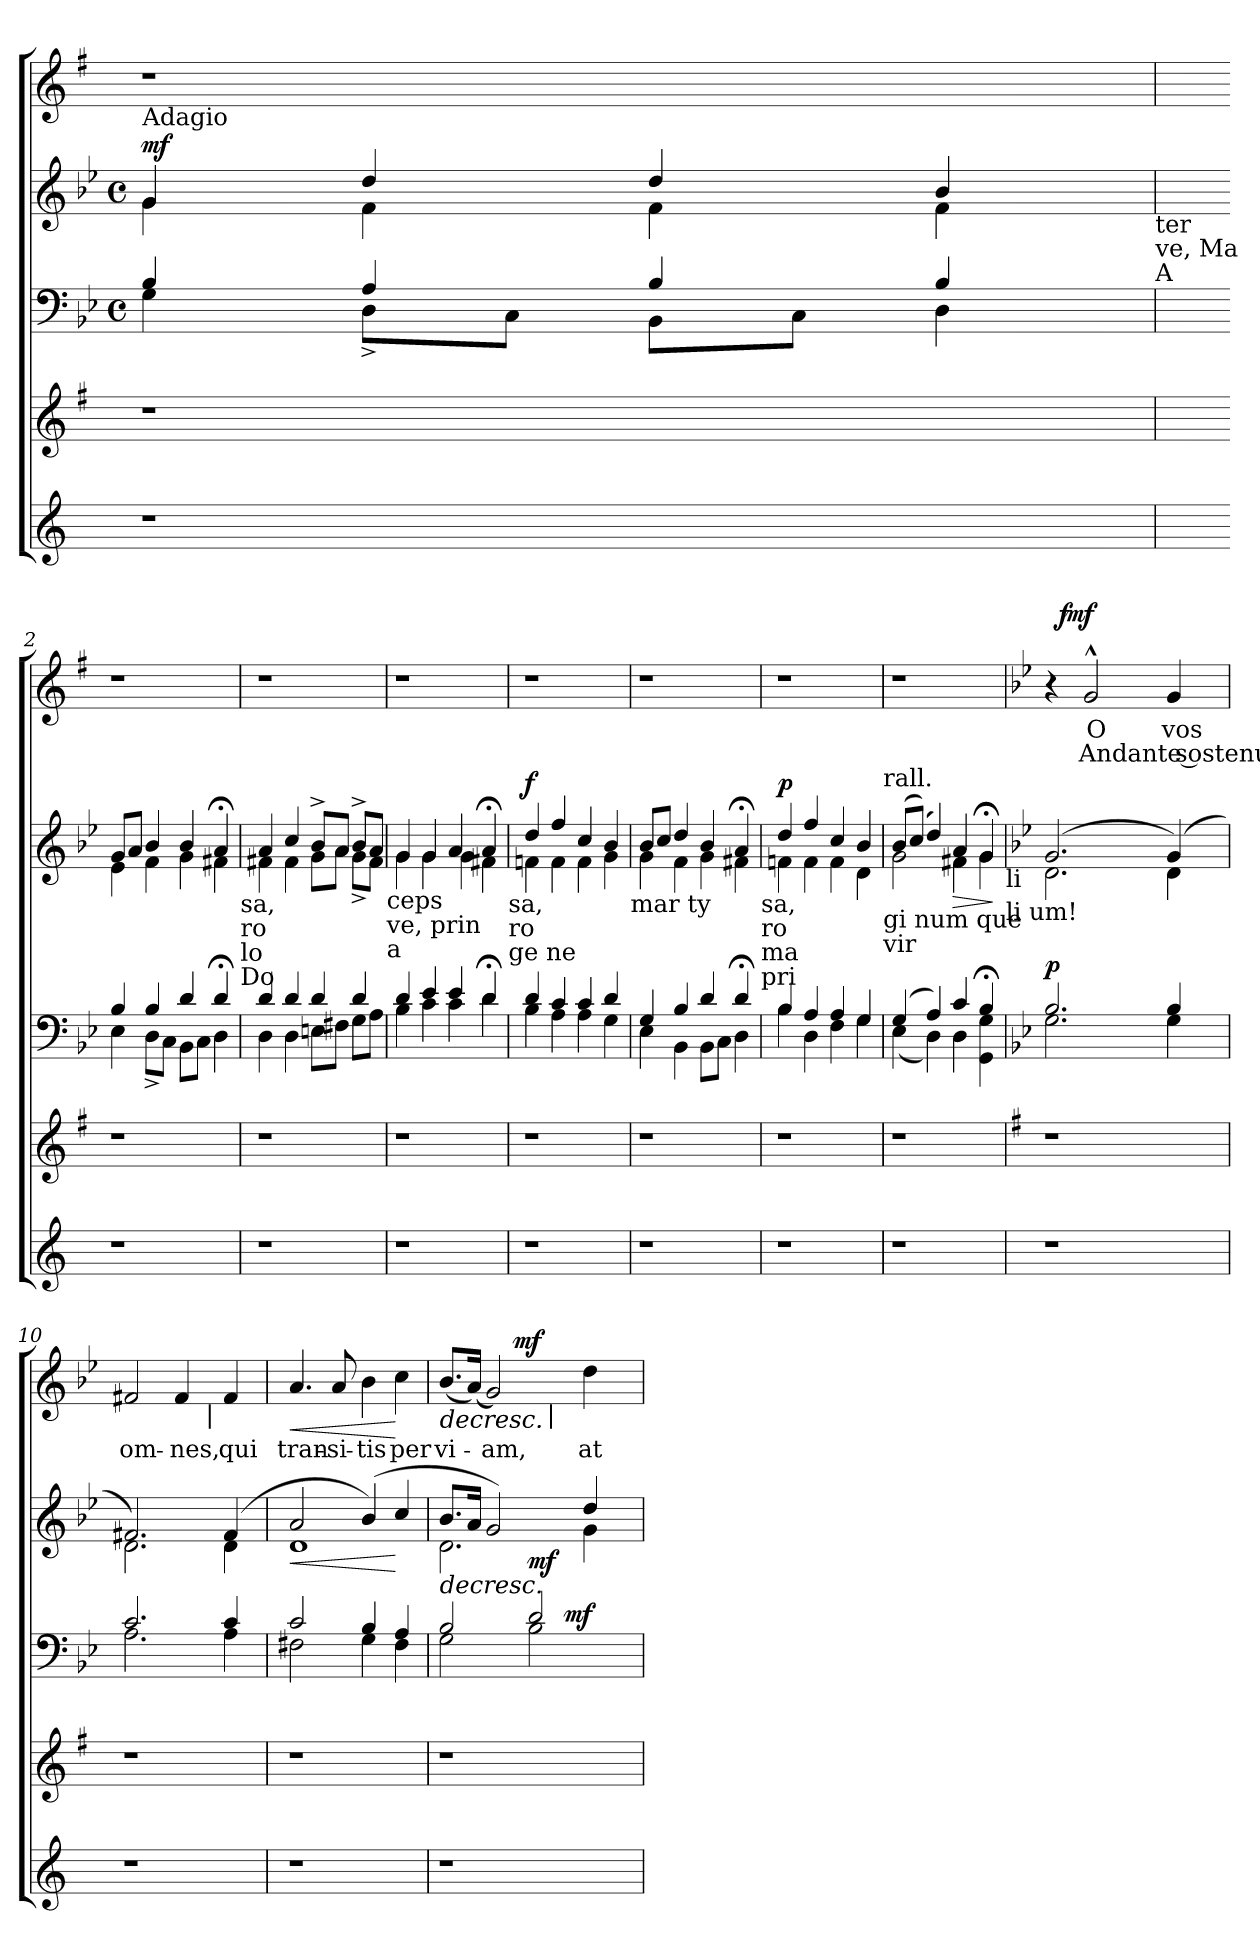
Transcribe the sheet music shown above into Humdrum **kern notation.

**kern	**kern	**kern	**dynam	**kern	**dynam	**kern	**text	**text	**dynam
*part5	*part4	*part3	*part3	*part2	*part2	*part1	*part1	*part1	*part1
*staff5	*staff4	*staff3	*staff3	*staff2	*staff2	*staff1	*staff1	*staff1	*staff1
*clefG2	*clefG2	*clefF4	*	*clefG2	*	*clefG2	*	*	*
*	*ITrd-3c-5	*ITrd-3c-5	*	*ITrd-3c-5	*	*ITrd-3c-5	*	*	*
*k[]	*k[]	*k[b-e-a-]	*	*k[b-e-a-]	*	*k[]	*	*	*
*C:	*C:	*E-:	*	*E-:	*	*C:	*	*	*
*	*	*M4/4	*	*M4/4	*	*	*	*	*
*	*	*met(c)	*	*met(c)	*	*	*	*	*
=1	=1	=1	=1	=1	=1	=1	=1	=1	=1
*	*	*^	*	*^	*	*	*	*	*
!	!	!	!	!	!LO:TX:a:t=Adagio	!	!	!	!	!	!
!	!	!	!	!	!	!	!LO:DY:a	!	!	!	!
1r	1r	4e-/	4c\	.	4cc/	4cc\	mf	1r	.	.	.
.	.	4d/	8G^<\L	.	4gg/	4b-\	.	.	.	.	.
.	.	.	8F\J	.	.	.	.	.	.	.	.
.	.	4e-/	8E-\L	.	4gg/	4b-\	.	.	.	.	.
.	.	.	8F\J	.	.	.	.	.	.	.	.
.	.	4e-/	4G\	.	4ee-/	4b-\	.	.	.	.	.
!	!	!	!	!	!	!LO:TX:b:t=ter	!	!	!	!	!
!	!	!	!	!	!	!LO:TX:b:t=ve, Ma	!	!	!	!	!
!	!	!	!	!	!	!LO:TX:b:t=A	!	!	!	!	!
=2	=2	=2	=2	=2	=2	=2	=2	=2	=2	=2	=2
1r	1r	4e-/	4A-\	.	8cc/L	4a-\	.	1r	.	.	.
.	.	.	.	.	8dd/J	.	.	.	.	.	.
.	.	4e-/	8G^<\L	.	4ee-/	4b-\	.	.	.	.	.
.	.	.	8F\J	.	.	.	.	.	.	.	.
.	.	4g/	8E-\L	.	4ee-/	4cc\	.	.	.	.	.
.	.	.	8F\J	.	.	.	.	.	.	.	.
.	.	4g;</	4G\	.	4dd;</	4bn\	.	.	.	.	.
!	!	!	!	!	!	!LO:TX:b:t=sa,	!	!	!	!	!
!	!	!	!	!	!	!LO:TX:b:t=ro	!	!	!	!	!
!	!	!	!	!	!	!LO:TX:b:t=lo	!	!	!	!	!
!	!	!	!	!	!	!LO:TX:b:t=Do	!	!	!	!	!
=3	=3	=3	=3	=3	=3	=3	=3	=3	=3	=3	=3
1r	1r	4g/	4G\	.	4dd/	4bn\	.	1r	.	.	.
.	.	4g/	4G\	.	4ff/	4b\	.	.	.	.	.
.	.	4g/	8An\L	.	8ee-^>/L	8cc\L	.	.	.	.	.
.	.	.	8Bn\J	.	8dd/J	8dd\J	.	.	.	.	.
.	.	4g/	8c\L	.	8ee-^>/L	8cc^<\L	.	.	.	.	.
.	.	.	8d\J	.	8dd/J	8b\J	.	.	.	.	.
!	!	!	!	!	!	!LO:TX:b:t=ceps	!	!	!	!	!
!	!	!	!	!	!	!LO:TX:b:t=ve, prin	!	!	!	!	!
!	!	!	!	!	!	!LO:TX:b:t=a	!	!	!	!	!
=4	=4	=4	=4	=4	=4	=4	=4	=4	=4	=4	=4
1r	1r	4g/	4e-\	.	4cc/	4cc\	.	1r	.	.	.
.	.	4a-/	4f\	.	4cc/	4cc\	.	.	.	.	.
.	.	4a-/	4f\	.	4dd/	4cc\	.	.	.	.	.
.	.	4g;</	4g\	.	4dd;</	4bn\	.	.	.	.	.
!	!	!	!	!	!	!LO:TX:b:t=sa,	!	!	!	!	!
!	!	!	!	!	!	!LO:TX:b:t=ro	!	!	!	!	!
!	!	!	!	!	!	!LO:TX:b:t=ge ne	!	!	!	!	!
!!LO:LB:g=z
=5	=5	=5	=5	=5	=5	=5	=5	=5	=5	=5	=5
!	!	!	!	!	!	!	!LO:DY:a	!	!	!	!
1r	1r	4g/	4e-\	.	4gg/	4b-X\	f	1r	.	.	.
.	.	4f/	4d\	.	4bb-/	4b-\	.	.	.	.	.
.	.	4f/	4d\	.	4ff/	4b-\	.	.	.	.	.
.	.	4g/	4c\	.	4ee-/	4cc\	.	.	.	.	.
!	!	!	!	!	!	!LO:TX:b:t=mar ty	!	!	!	!	!
=6	=6	=6	=6	=6	=6	=6	=6	=6	=6	=6	=6
1r	1r	4c/	4A-\	.	8ee-/L	4cc\	.	1r	.	.	.
.	.	.	.	.	8ff/J	.	.	.	.	.	.
.	.	4e-/	4E-\	.	4gg/	4b-\	.	.	.	.	.
.	.	4g/	8E-\L	.	4ee-/	4cc\	.	.	.	.	.
.	.	.	8F\J	.	.	.	.	.	.	.	.
.	.	4g;</	4G\	.	4dd;</	4bn\	.	.	.	.	.
!	!	!	!	!	!	!LO:TX:b:t=sa,	!	!	!	!	!
!	!	!	!	!	!	!LO:TX:b:t=ro	!	!	!	!	!
!	!	!	!	!	!	!LO:TX:b:t=ma	!	!	!	!	!
!	!	!	!	!	!	!LO:TX:b:t=pri	!	!	!	!	!
=7	=7	=7	=7	=7	=7	=7	=7	=7	=7	=7	=7
!	!	!	!	!	!	!	!LO:DY:a	!	!	!	!
1r	1r	4e-/	4e-\	.	4gg/	4b-X\	p	1r	.	.	.
.	.	4d/	4G\	.	4bb-/	4b-\	.	.	.	.	.
.	.	4d/	4B-\	.	4ff/	4b-\	.	.	.	.	.
.	.	4c/	4c\	.	4ee-/	4g\	.	.	.	.	.
!	!	!	!	!	!	!LO:TX:b:t=gi num que	!	!	!	!	!
!	!	!	!	!	!	!LO:TX:b:t=vir	!	!	!	!	!
!	!	!	!	!	!	!LO:TX:a:t=rall.	!	!	!	!	!
=8	=8	=8	=8	=8	=8	=8	=8	=8	=8	=8	=8
1r	1r	(4c/	(<4A-\	.	(>8ee-/L	2cc\	.	1r	.	.	.
.	.	.	.	.	(8ff/J)	.	.	.	.	.	.
.	.	4d/)	4G\)	.	4gg/)	.	.	.	.	.	.
!	!	!	!	!	!	!	!LO:HP:b	!	!	!	!
.	.	4f/	4G\	.	4dd/	4bn\	>	.	.	.	.
.	.	4e-;</	4C\ 4c\	.	4cc;</	4cc\	.	.	.	.	.
*	*	*v	*v	*	*	*	*	*	*	*	*
*	*	*	*	*v	*v	*	*	*	*	*
.	.	.	.	.	]	.	.	.	.
!	!	!	!	!LO:TX:b:t=li um!	!	!	!	!	!
!	!	!	!	!LO:TX:b:t=li	!	!	!	!	!
!!LO:LB:g=z
=9	=9	=9	=9	=9	=9	=9	=9	=9	=9
*	*	*	*	*	*	*k[b-e-a-]	*	*	*
*	*	*	*	*	*	*E-:	*	*	*
*	*	*^	*	*^	*	*	*	*	*
!	!	!	!	!	!	!	!	!LO:TX:a:t=Andante sostenuto	!	!	!
!	!	!	!	!	!	!	!	!LO:TX:a:t=Solo	!	!	!
!	!	!	!	!LO:DY:a	!	!	!	!	!	!	!
*	*	*	*	*	*	*	*	*^	*	*	*
*	*	*	*	*	*	*	*	*	*^	*	*	*
1r	1r	2.e-/	2.c\	p	(2.cc/	2.g\	.	4r	16.ryy	8ryy	.	.	.
!	!	!	!	!	!	!	!	!	!	!	!	!	!LO:DY:b
.	.	.	.	.	.	.	.	.	2ryy	.	.	.	f
!	!	!	!	!	!	!	!	!	!	!	!	!	!LO:DY:a
.	.	.	.	.	.	.	.	.	.	2..ryy	.	.	mf
!	!	!	!	!	!	!	!	!	!	!	!LO:LY:b	!LO:LY:b	!
.	.	.	.	.	.	.	.	2cc^^</	.	.	O	Andante sostenuto	.
.	.	.	.	.	.	.	.	.	4ryy	.	.	.	.
!	!	!	!	!	!	!	!	!	!	!	!LO:LY:b	!	!
.	.	4e-/	4c\	.	(4cc/)	4g\	.	4cc/	.	.	vos	.	.
.	.	.	.	.	.	.	.	.	8ryy	.	.	.	.
.	.	.	.	.	.	.	.	.	32ryy	.	.	.	.
=10	=10	=10	=10	=10	=10	=10	=10	=10	=10	=10	=10	=10	=10
!	!	!	!	!	!	!	!	!	!	!	!LO:LY:b	!	!
*	*	*	*	*	*	*	*	*	*v	*v	*	*	*
1r	1r	2.f/	2.d\	.	2.bn/)	2.g\	.	2bn/	2ryy	om-	.	.
!	!	!	!	!	!	!	!	!	!	!LO:LY:b	!	!
.	.	.	.	.	.	.	.	4b/	8ryy	-nes,	.	.
.	.	.	.	.	.	.	.	.	32ryy	.	.	.
!	!	!	!	!	!	!	!	!	!LO:TX:b:t=|	!	!	!
.	.	.	.	.	.	.	.	.	4ryy	.	.	.
!	!	!	!	!	!	!	!	!	!	!LO:LY:b	!	!
.	.	4f/	4d\	.	(4b/	4g\	.	4b/	.	qui	.	.
.	.	.	.	.	.	.	.	.	16.ryy	.	.	.
=11	=11	=11	=11	=11	=11	=11	=11	=11	=11	=11	=11	=11
!	!	!	!	!	!	!	!LO:HP:b	!	!	!LO:LY:b	!	!LO:HP:b
*	*	*	*	*	*	*	*	*v	*v	*	*	*
1r	1r	2f/	2Bn\	.	2dd/	1g	<	4.dd/	tran-	.	<
!	!	!	!	!	!	!	!	!	!LO:LY:b	!	!
.	.	.	.	.	.	.	.	8dd/	-si-	.	.
!	!	!	!	!	!	!	!	!	!LO:LY:b	!	!
.	.	4e-/	4c\	.	(4ee-/)	.	.	4ee-\	-tis	.	.
!	!	!	!	!	!	!	!	!	!LO:LY:b	!	!
.	.	4d/	4B\	.	4ff/	.	[	4ff\	per	.	[
*	*	*	*	*	*v	*v	*	*	*	*	*
=12	=12	=12	=12	=12	=12	=12	=12	=12	=12	=12
!	!	!	!	!	!	!LO:HP:b	!	!LO:LY:b	!	!LO:HP:b
*	*	*	*^	*	*^	*	*^	*	*	*
*	*	*	*	*	*	*	*^	*	*	*^	*	*	*
1r	1r	2e-/	2c\	2ryy	.	8.ee-/L	2.g\	2ryy	>	(<8.ee-/L	4..ryy	2ryy	vi-	.	>
.	.	.	.	.	.	16dd/Jk	.	.	.	(<16dd/Jk)	.	.	.	.	.
!	!	!	!	!	!	!	!	!	!	!	!	!	!LO:LY:b	!	!
.	.	.	.	.	.	2cc/)	.	.	.	2cc/)	.	.	-am,	.	.
!	!	!	!	!	!	!	!	!	!	!	!	!	!	!	!LO:DY:b
.	.	.	.	.	.	.	.	.	.	.	2ryy	.	.	.	mf
!	!	!	!	!	!	!	!	!	!LO:DY:b	!	!	!	!	!	!
.	.	2g/	2e-\	8ryy	.	.	.	2ryy	mf	.	.	16.ryy	.	.	.
!	!	!	!	!	!	!	!	!	!	!	!	!LO:TX:b:t=|	!	!	!
.	.	.	.	.	.	.	.	.	.	.	.	4ryy	.	.	.
.	.	.	.	32ryy	.	.	.	.	.	.	.	.	.	.	.
!	!	!	!	!	!LO:DY:a	!	!	!	!	!	!	!	!	!	!
.	.	.	.	4ryy	mf	.	.	.	.	.	.	.	.	.	.
!	!	!	!	!	!	!	!	!	!	!	!	!	!LO:LY:b	!	!
.	.	.	.	.	.	4gg/	4cc\	.	]	4gg\	.	.	at-	.	]
.	.	.	.	.	.	.	.	.	.	.	.	8ryy	.	.	.
.	.	.	.	16.ryy	.	.	.	.	.	.	.	.	.	.	.
.	.	.	.	.	.	.	.	.	.	.	16ryy	.	.	.	.
.	.	.	.	.	.	.	.	.	.	.	.	32ryy	.	.	.
*	*	*v	*v	*v	*	*	*	*	*	*v	*v	*v	*	*	*
*	*	*	*	*v	*v	*v	*	*	*	*	*
=	=	=	=	=	=	=	=	=	=
*-	*-	*-	*-	*-	*-	*-	*-	*-	*-
